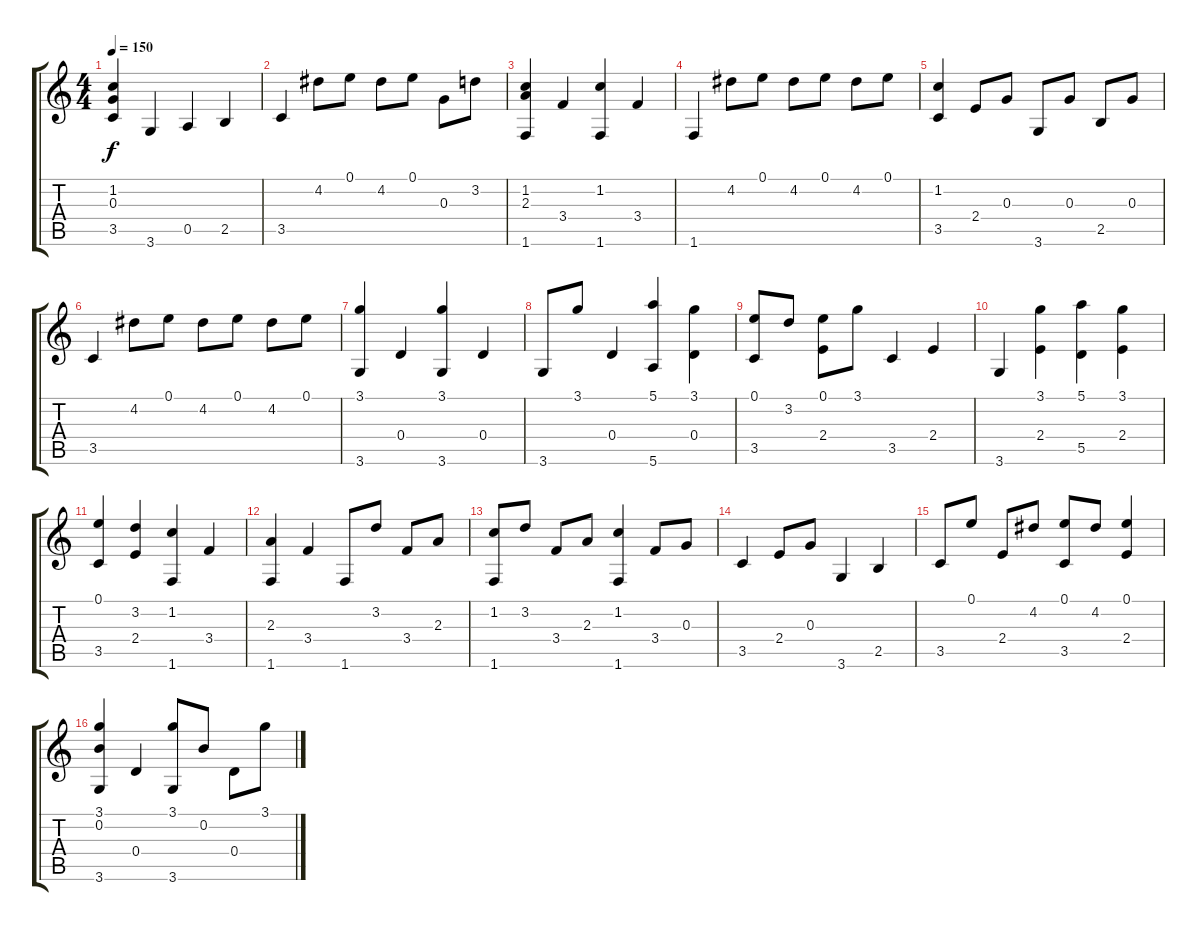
\track "" {instrument acousticguitarnylon}
\staff {score tabs}
\tuning (E4 B3 G3 D3 A2 E2) {hide}
\ts (4 4)
\tempo 150
\clef g2
\ks c
(1.2 0.3 3.5).4{dy f} 3.6.4 0.5.4 2.5.4 |
3.5.4 4.2.8 0.1.8 4.2.8 0.1.8 0.3.8 3.2.8 |
(1.2 2.3 1.6).4 3.4.4 (1.2 1.6).4 3.4.4 |
1.6.4 4.2.8 0.1.8 4.2.8 0.1.8 4.2.8 0.1.8 |
(1.2 3.5).4 2.4.8 0.3.8 3.6.8 0.3.8 2.5.8 0.3.8 |
3.5.4 4.2.8 0.1.8 4.2.8 0.1.8 4.2.8 0.1.8 |
(3.1 3.6).4 0.4.4 (3.1 3.6).4 0.4.4 |
3.6.8 3.1.8 0.4.4 (5.1 5.6).4 (3.1 0.4).4 |
(0.1 3.5).8 3.2.8 (0.1 2.4).8 3.1.8 3.5.4 2.4.4 |
3.6.4 (3.1 2.4).4 (5.1 5.5).4 (3.1 2.4).4 |
(0.1 3.5).4 (3.2 2.4).4 (1.2 1.6).4 3.4.4 |
(2.3 1.6).4 3.4.4 1.6.8 3.2.8 3.4.8 2.3.8 |
(1.2 1.6).8 3.2.8 3.4.8 2.3.8 (1.2 1.6).4 3.4.8 0.3.8 |
3.5.4 2.4.8 0.3.8 3.6.4 2.5.4 |
3.5.8 0.1.8 2.4.8 4.2.8 (0.1 3.5).8 4.2.8 (0.1 2.4).4 |
(3.1 0.2 3.6).4 0.4.4 (3.1 3.6).8 0.2.8 0.4.8 3.1.8
